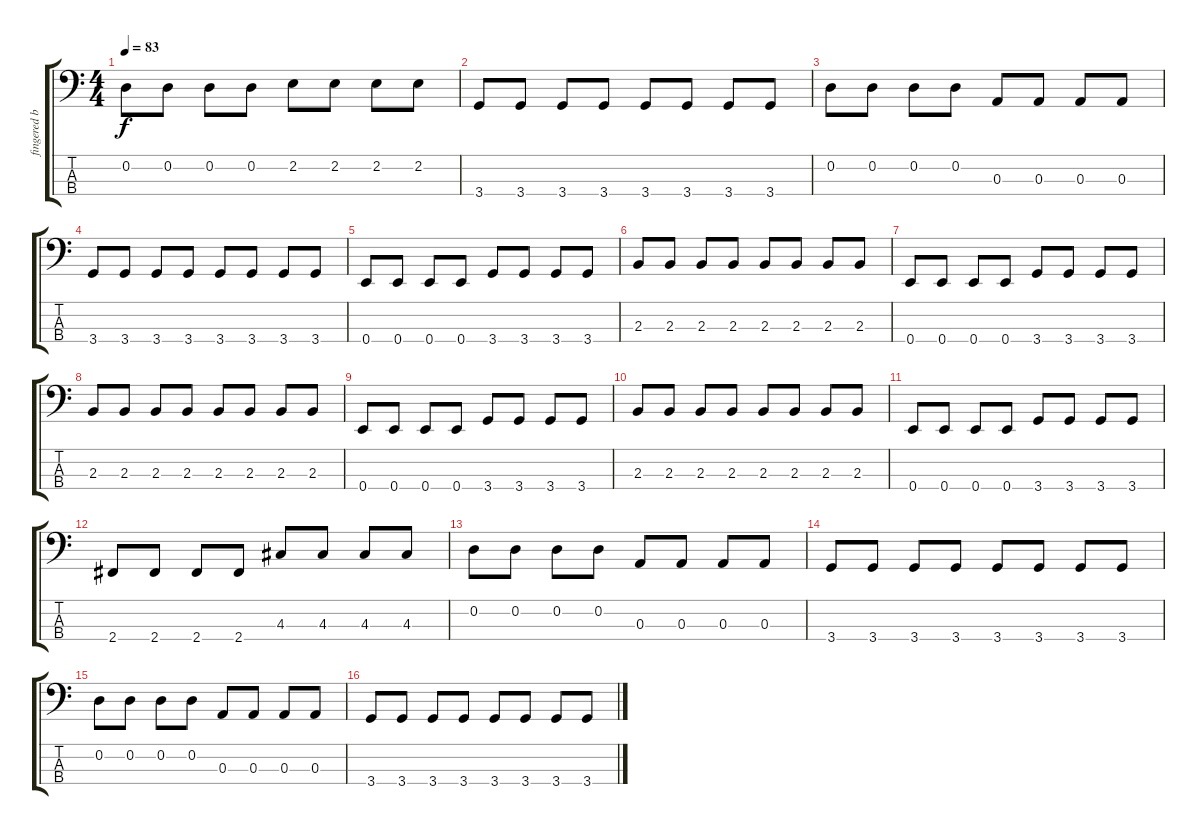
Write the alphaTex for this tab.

\track ("fingered bass" "fingered b") {instrument electricbasspick}
\staff {score tabs}
\tuning (G2 D2 A1 E1) {hide}
\ts (4 4)
\tempo 83
\clef f4
\ks c
0.2.8{dy f} 0.2.8 0.2.8 0.2.8 2.2.8 2.2.8 2.2.8 2.2.8 |
3.4.8 3.4.8 3.4.8 3.4.8 3.4.8 3.4.8 3.4.8 3.4.8 |
0.2.8 0.2.8 0.2.8 0.2.8 0.3.8 0.3.8 0.3.8 0.3.8 |
3.4.8 3.4.8 3.4.8 3.4.8 3.4.8 3.4.8 3.4.8 3.4.8 |
0.4.8 0.4.8 0.4.8 0.4.8 3.4.8 3.4.8 3.4.8 3.4.8 |
2.3.8 2.3.8 2.3.8 2.3.8 2.3.8 2.3.8 2.3.8 2.3.8 |
0.4.8 0.4.8 0.4.8 0.4.8 3.4.8 3.4.8 3.4.8 3.4.8 |
2.3.8 2.3.8 2.3.8 2.3.8 2.3.8 2.3.8 2.3.8 2.3.8 |
0.4.8 0.4.8 0.4.8 0.4.8 3.4.8 3.4.8 3.4.8 3.4.8 |
2.3.8 2.3.8 2.3.8 2.3.8 2.3.8 2.3.8 2.3.8 2.3.8 |
0.4.8 0.4.8 0.4.8 0.4.8 3.4.8 3.4.8 3.4.8 3.4.8 |
2.4.8 2.4.8 2.4.8 2.4.8 4.3.8 4.3.8 4.3.8 4.3.8 |
0.2.8 0.2.8 0.2.8 0.2.8 0.3.8 0.3.8 0.3.8 0.3.8 |
3.4.8 3.4.8 3.4.8 3.4.8 3.4.8 3.4.8 3.4.8 3.4.8 |
0.2.8 0.2.8 0.2.8 0.2.8 0.3.8 0.3.8 0.3.8 0.3.8 |
3.4.8 3.4.8 3.4.8 3.4.8 3.4.8 3.4.8 3.4.8 3.4.8
